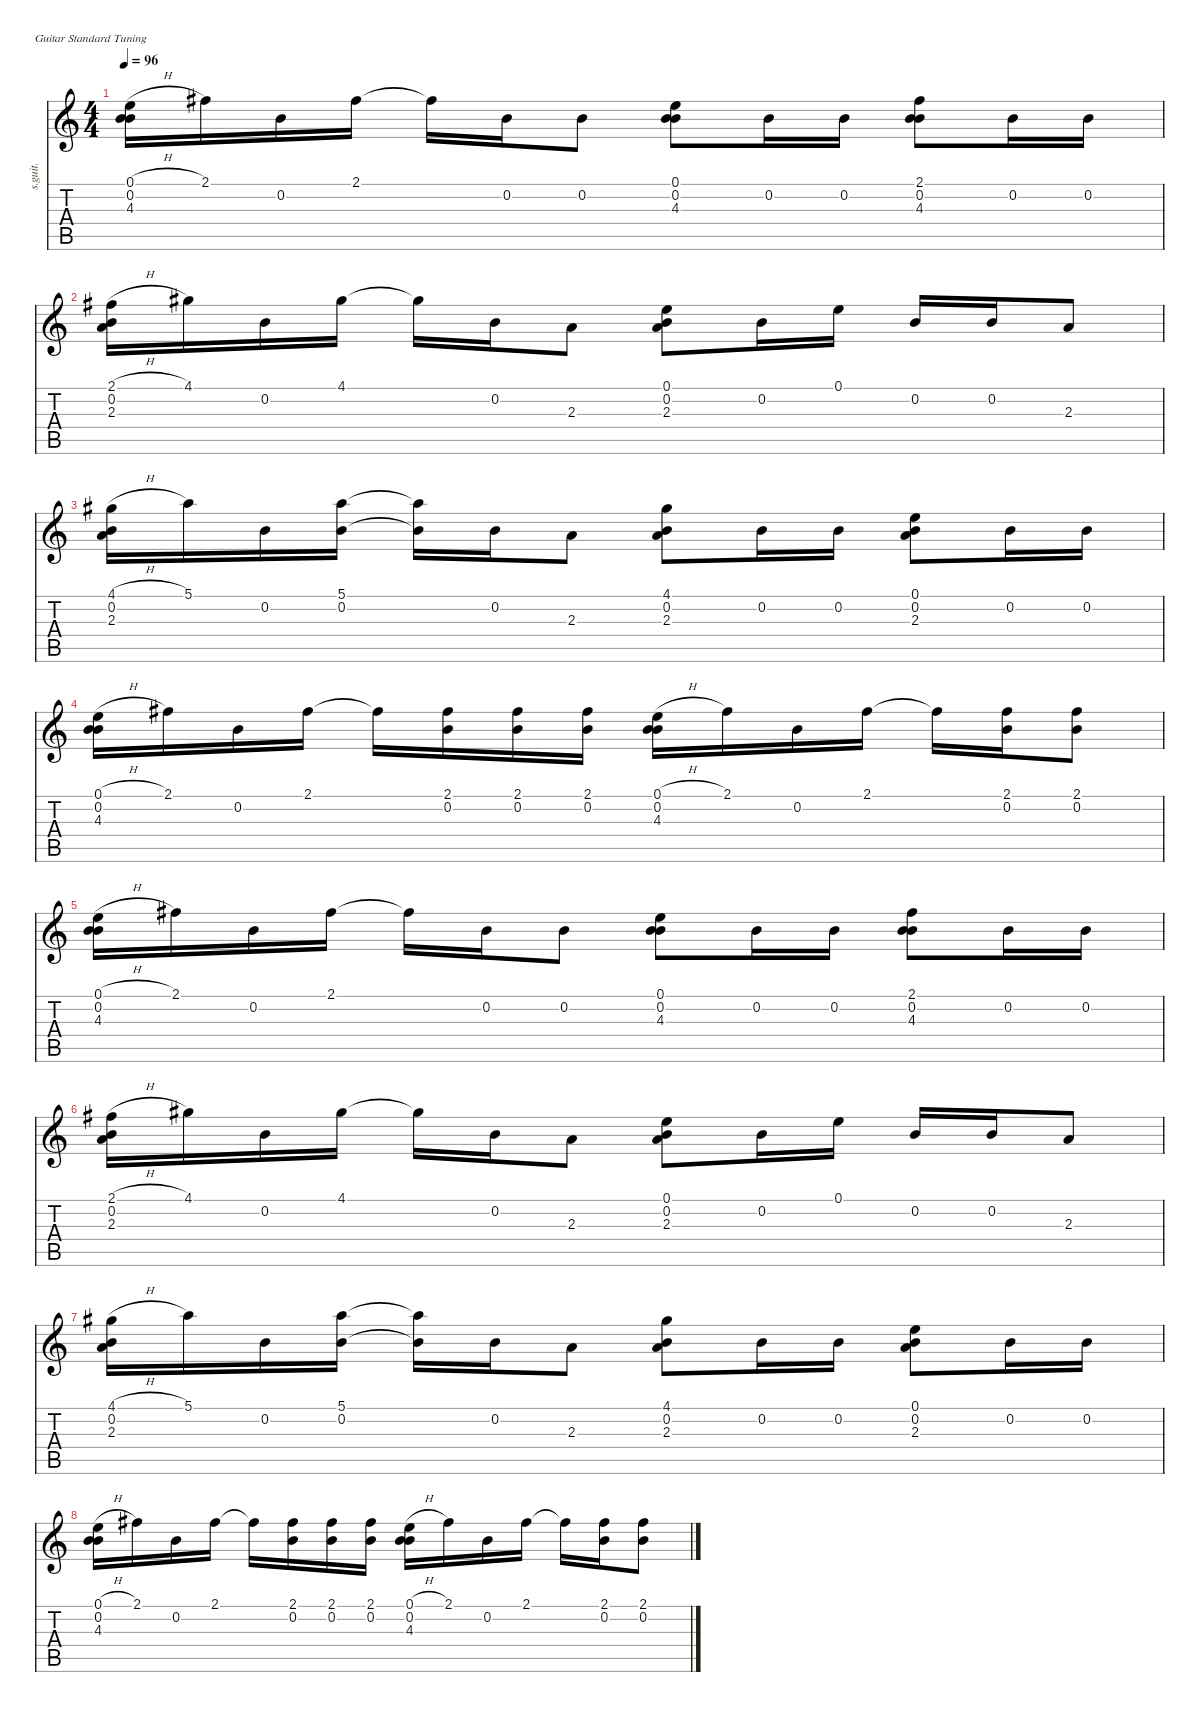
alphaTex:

\defaultSystemsLayout 4
\hideDynamics
\bracketExtendMode nobrackets
\otherSystemsTrackNameOrientation horizontal
\track ("Guitar 2" "s.guit.") {instrument acousticguitarsteel}
\staff {score tabs}
\tuning (E4 B3 G3 D3 A2 E2)
\ts (4 4)
\tempo 96
\clef g2
\ks c
(0.1{h} 0.2 4.3).16{dy f beam Down} 2.1{acc #}.16{beam Down} 0.2.16{beam Down} 2.1{acc #}.16{beam Down} 2.1{t acc #}.16{beam Down} 0.2.16{beam Down} 0.2.8{beam Down} (0.1 0.2 4.3).8{beam Down} 0.2.16{beam Down} 0.2.16{beam Down} (2.1{acc #} 0.2 4.3).8{beam Down} 0.2.16{beam Down} 0.2.16{beam Down} |
(2.1{h acc #} 0.2 2.3).16{beam Down} 4.1{acc #}.16{beam Down} 0.2.16{beam Down} 4.1{acc #}.16{beam Down} 4.1{t acc #}.16{beam Down} 0.2.16{beam Down} 2.3.8{beam Down} (0.1 0.2 2.3).8{beam Down} 0.2.16{beam Down} 0.1.16{beam Down} 0.2.16{beam Up} 0.2.16{beam Up} 2.3.8{beam Up} |
(4.1{h acc #} 0.2 2.3).16{beam Down} 5.1.16{beam Down} 0.2.16{beam Down} (5.1 0.2).16{beam Down} (5.1{t} 0.2{t}).16{beam Down} 0.2.16{beam Down} 2.3.8{beam Down} (4.1{acc #} 0.2 2.3).8{beam Down} 0.2.16{beam Down} 0.2.16{beam Down} (0.1 0.2 2.3).8{beam Down} 0.2.16{beam Down} 0.2.16{beam Down} |
(0.1{h} 0.2 4.3).16{beam Down} 2.1{acc #}.16{beam Down} 0.2.16{beam Down} 2.1{acc #}.16{beam Down} 2.1{t acc #}.16{beam Down} (2.1{acc #} 0.2).16{beam Down} (2.1{acc #} 0.2).16{beam Down} (2.1{acc #} 0.2).16{beam Down} (0.1{h} 0.2 4.3).16{beam Down} 2.1{acc #}.16{beam Down} 0.2.16{beam Down} 2.1{acc #}.16{beam Down} 2.1{t acc #}.16{beam Down} (2.1{acc #} 0.2).16{beam Down} (2.1{acc #} 0.2).8{beam Down} |
(0.1{h} 0.2 4.3).16{beam Down} 2.1{acc #}.16{beam Down} 0.2.16{beam Down} 2.1{acc #}.16{beam Down} 2.1{t acc #}.16{beam Down} 0.2.16{beam Down} 0.2.8{beam Down} (0.1 0.2 4.3).8{beam Down} 0.2.16{beam Down} 0.2.16{beam Down} (2.1{acc #} 0.2 4.3).8{beam Down} 0.2.16{beam Down} 0.2.16{beam Down} |
(2.1{h acc #} 0.2 2.3).16{beam Down} 4.1{acc #}.16{beam Down} 0.2.16{beam Down} 4.1{acc #}.16{beam Down} 4.1{t acc #}.16{beam Down} 0.2.16{beam Down} 2.3.8{beam Down} (0.1 0.2 2.3).8{beam Down} 0.2.16{beam Down} 0.1.16{beam Down} 0.2.16{beam Up} 0.2.16{beam Up} 2.3.8{beam Up} |
(4.1{h acc #} 0.2 2.3).16{beam Down} 5.1.16{beam Down} 0.2.16{beam Down} (5.1 0.2).16{beam Down} (5.1{t} 0.2{t}).16{beam Down} 0.2.16{beam Down} 2.3.8{beam Down} (4.1{acc #} 0.2 2.3).8{beam Down} 0.2.16{beam Down} 0.2.16{beam Down} (0.1 0.2 2.3).8{beam Down} 0.2.16{beam Down} 0.2.16{beam Down} |
(0.1{h} 0.2 4.3).16{beam Down} 2.1{acc #}.16{beam Down} 0.2.16{beam Down} 2.1{acc #}.16{beam Down} 2.1{t acc #}.16{beam Down} (2.1{acc #} 0.2).16{beam Down} (2.1{acc #} 0.2).16{beam Down} (2.1{acc #} 0.2).16{beam Down} (0.1{h} 0.2 4.3).16{beam Down} 2.1{acc #}.16{beam Down} 0.2.16{beam Down} 2.1{acc #}.16{beam Down} 2.1{t acc #}.16{beam Down} (2.1{acc #} 0.2).16{beam Down} (2.1{acc #} 0.2).8{beam Down}
